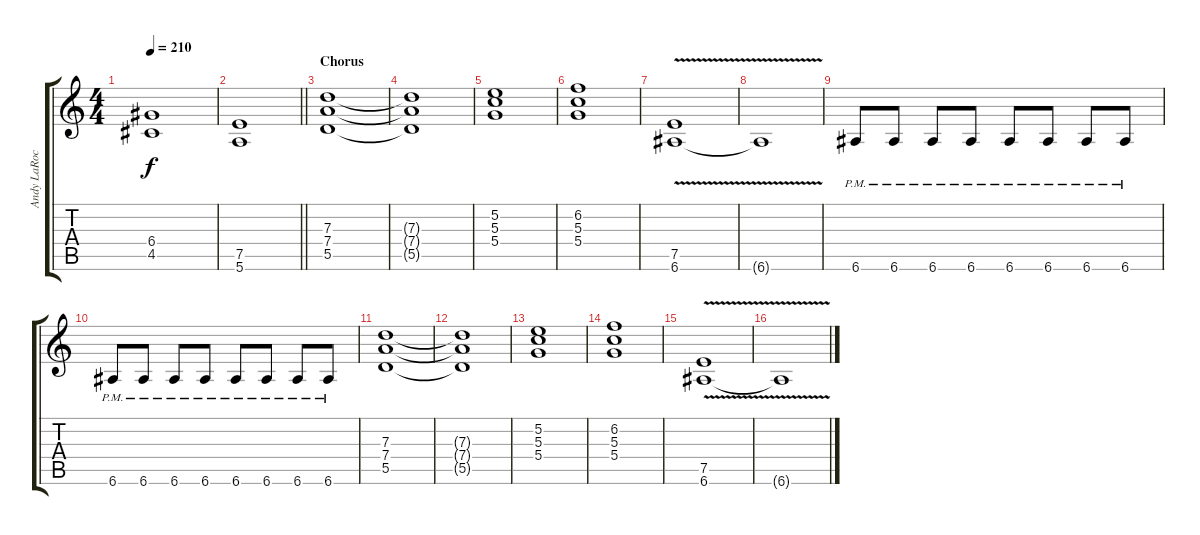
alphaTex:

\track ("Andy LaRocque" "Andy LaRoc") {instrument distortionguitar}
\staff {score tabs}
\tuning (E4 B3 G3 D3 A2 E2) {hide}
\ts (4 4)
\tempo 210
\clef g2
\ks c
(6.4 4.5).1{dy f} |
\barLineRight lightlight
(7.5 5.6).1 |
\section ("" "Chorus")
(7.3 7.4 5.5).1 |
(7.3{t} 7.4{t} 5.5{t}).1 |
(5.2 5.3 5.4).1 |
(6.2 5.3 5.4).1 |
(7.5 6.6{v}).1 |
6.6{t}.1 |
6.6{pm}.8 6.6{pm}.8 6.6{pm}.8 6.6{pm}.8 6.6{pm}.8 6.6{pm}.8 6.6{pm}.8 6.6{pm}.8 |
6.6{pm}.8 6.6{pm}.8 6.6{pm}.8 6.6{pm}.8 6.6{pm}.8 6.6{pm}.8 6.6{pm}.8 6.6{pm}.8 |
(7.3 7.4 5.5).1 |
(7.3{t} 7.4{t} 5.5{t}).1 |
(5.2 5.3 5.4).1 |
(6.2 5.3 5.4).1 |
(7.5 6.6{v}).1 |
6.6{t}.1
